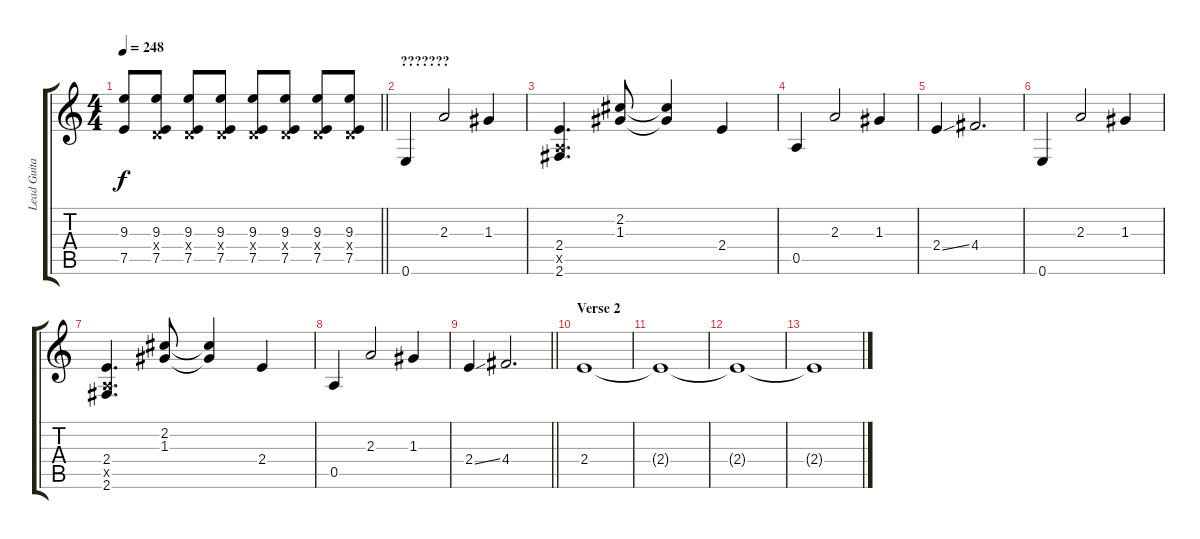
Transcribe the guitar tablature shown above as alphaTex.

\track ("Lead Guitar" "Lead Guita") {instrument overdrivenguitar}
\staff {score tabs}
\tuning (E4 B3 G3 D3 A2 E2) {hide}
\ts (4 4)
\tempo 248
\clef g2
\barLineRight lightlight
\ks c
(9.3{t} 7.5{t}).8{dy f} (9.3 0.4{x} 7.5).8 (9.3 0.4{x} 7.5).8 (9.3 0.4{x} 7.5).8 (9.3 0.4{x} 7.5).8 (9.3 0.4{x} 7.5).8 (9.3 0.4{x} 7.5).8 (9.3 0.4{x} 7.5).8 |
\section ("" "???????")
0.6.4 2.3.2 1.3.4 |
(2.4 0.5{x} 2.6).4{d} (2.2 1.3).8 (2.2{t} 1.3{t}).4 2.4.4 |
0.5.4 2.3.2 1.3.4 |
2.4{ss}.4 4.4.2{d} |
0.6.4 2.3.2 1.3.4 |
(2.4 0.5{x} 2.6).4{d} (2.2 1.3).8 (2.2{t} 1.3{t}).4 2.4.4 |
0.5.4 2.3.2 1.3.4 |
\barLineRight lightlight
2.4{ss}.4 4.4.2{d} |
\section ("" "Verse 2")
2.4.1 |
2.4{t}.1 |
2.4{t}.1 |
2.4{t}.1
